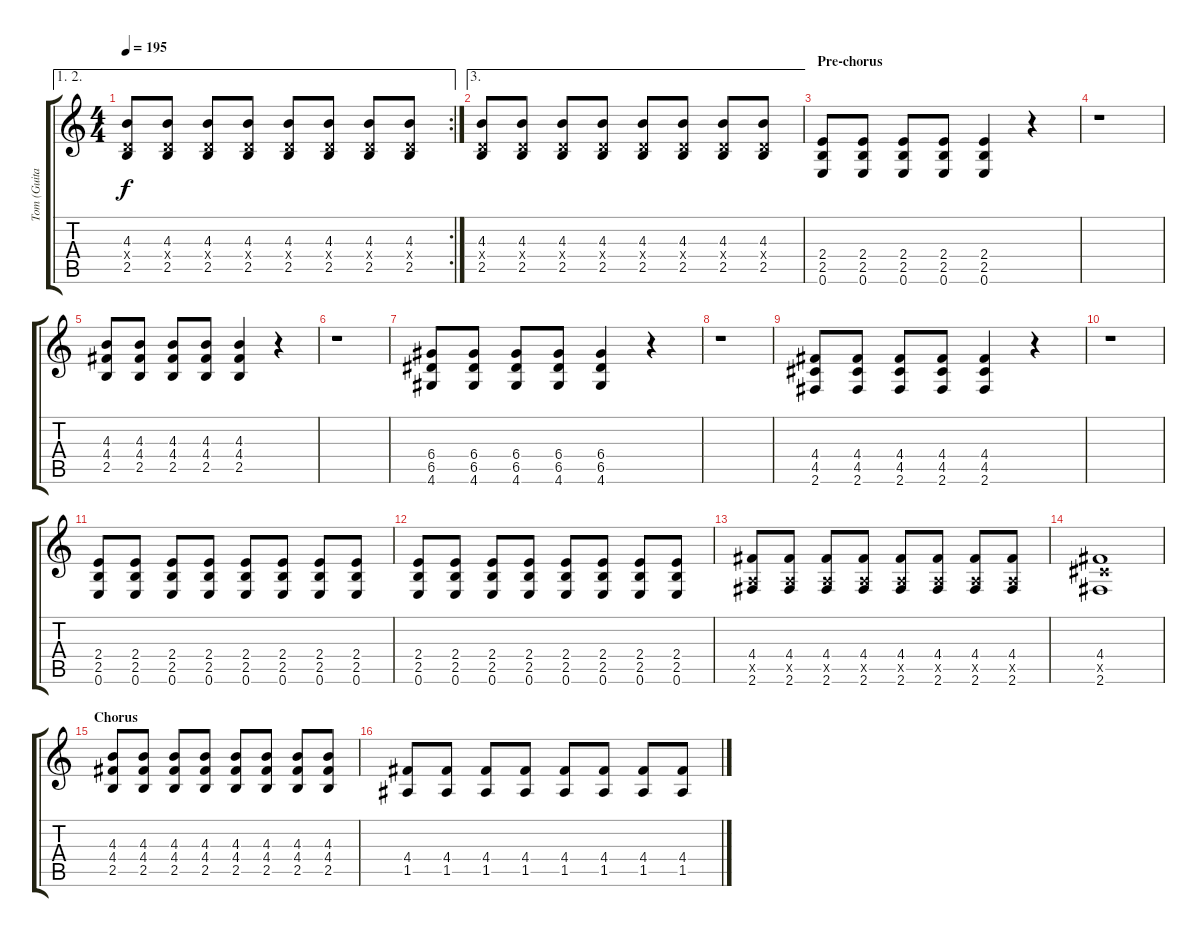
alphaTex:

\track ("Tom (Guitar 2)" "Tom (Guita") {instrument distortionguitar}
\staff {score tabs}
\tuning (E4 B3 G3 D3 A2 E2) {hide}
\ae (1 2)
\rc 2
\ts (4 4)
\tempo 195
\clef g2
\ks c
(4.3 0.4{x} 2.5).8{dy f} (4.3 0.4{x} 2.5).8 (4.3 0.4{x} 2.5).8 (4.3 0.4{x} 2.5).8 (4.3 0.4{x} 2.5).8 (4.3 0.4{x} 2.5).8 (4.3 0.4{x} 2.5).8 (4.3 0.4{x} 2.5).8 |
\ae 3
(4.3 0.4{x} 2.5).8 (4.3 0.4{x} 2.5).8 (4.3 0.4{x} 2.5).8 (4.3 0.4{x} 2.5).8 (4.3 0.4{x} 2.5).8 (4.3 0.4{x} 2.5).8 (4.3 0.4{x} 2.5).8 (4.3 0.4{x} 2.5).8 |
\section ("" "Pre-chorus")
(2.4 2.5 0.6).8{volume 11} (2.4 2.5 0.6).8 (2.4 2.5 0.6).8 (2.4 2.5 0.6).8 (2.4 2.5 0.6).4 r.4 |
r.1 |
(4.3 4.4 2.5).8 (4.3 4.4 2.5).8 (4.3 4.4 2.5).8 (4.3 4.4 2.5).8 (4.3 4.4 2.5).4 r.4 |
r.1 |
(6.4 6.5 4.6).8 (6.4 6.5 4.6).8 (6.4 6.5 4.6).8 (6.4 6.5 4.6).8 (6.4 6.5 4.6).4 r.4 |
r.1 |
(4.4 4.5 2.6).8 (4.4 4.5 2.6).8 (4.4 4.5 2.6).8 (4.4 4.5 2.6).8 (4.4 4.5 2.6).4 r.4 |
r.1 |
(2.4 2.5 0.6).8 (2.4 2.5 0.6).8 (2.4 2.5 0.6).8 (2.4 2.5 0.6).8 (2.4 2.5 0.6).8 (2.4 2.5 0.6).8 (2.4 2.5 0.6).8 (2.4 2.5 0.6).8 |
(2.4 2.5 0.6).8 (2.4 2.5 0.6).8 (2.4 2.5 0.6).8 (2.4 2.5 0.6).8 (2.4 2.5 0.6).8 (2.4 2.5 0.6).8 (2.4 2.5 0.6).8 (2.4 2.5 0.6).8 |
(4.4 0.5{x} 2.6).8 (4.4 0.5{x} 2.6).8 (4.4 0.5{x} 2.6).8 (4.4 0.5{x} 2.6).8 (4.4 0.5{x} 2.6).8 (4.4 0.5{x} 2.6).8 (4.4 0.5{x} 2.6).8 (4.4 0.5{x} 2.6).8 |
(4.4 4.5{x} 2.6).1 |
\section ("" "Chorus")
(4.3 4.4 2.5).8 (4.3 4.4 2.5).8 (4.3 4.4 2.5).8 (4.3 4.4 2.5).8 (4.3 4.4 2.5).8 (4.3 4.4 2.5).8 (4.3 4.4 2.5).8 (4.3 4.4 2.5).8 |
(4.4 1.5).8 (4.4 1.5).8 (4.4 1.5).8 (4.4 1.5).8 (4.4 1.5).8 (4.4 1.5).8 (4.4 1.5).8 (4.4 1.5).8
